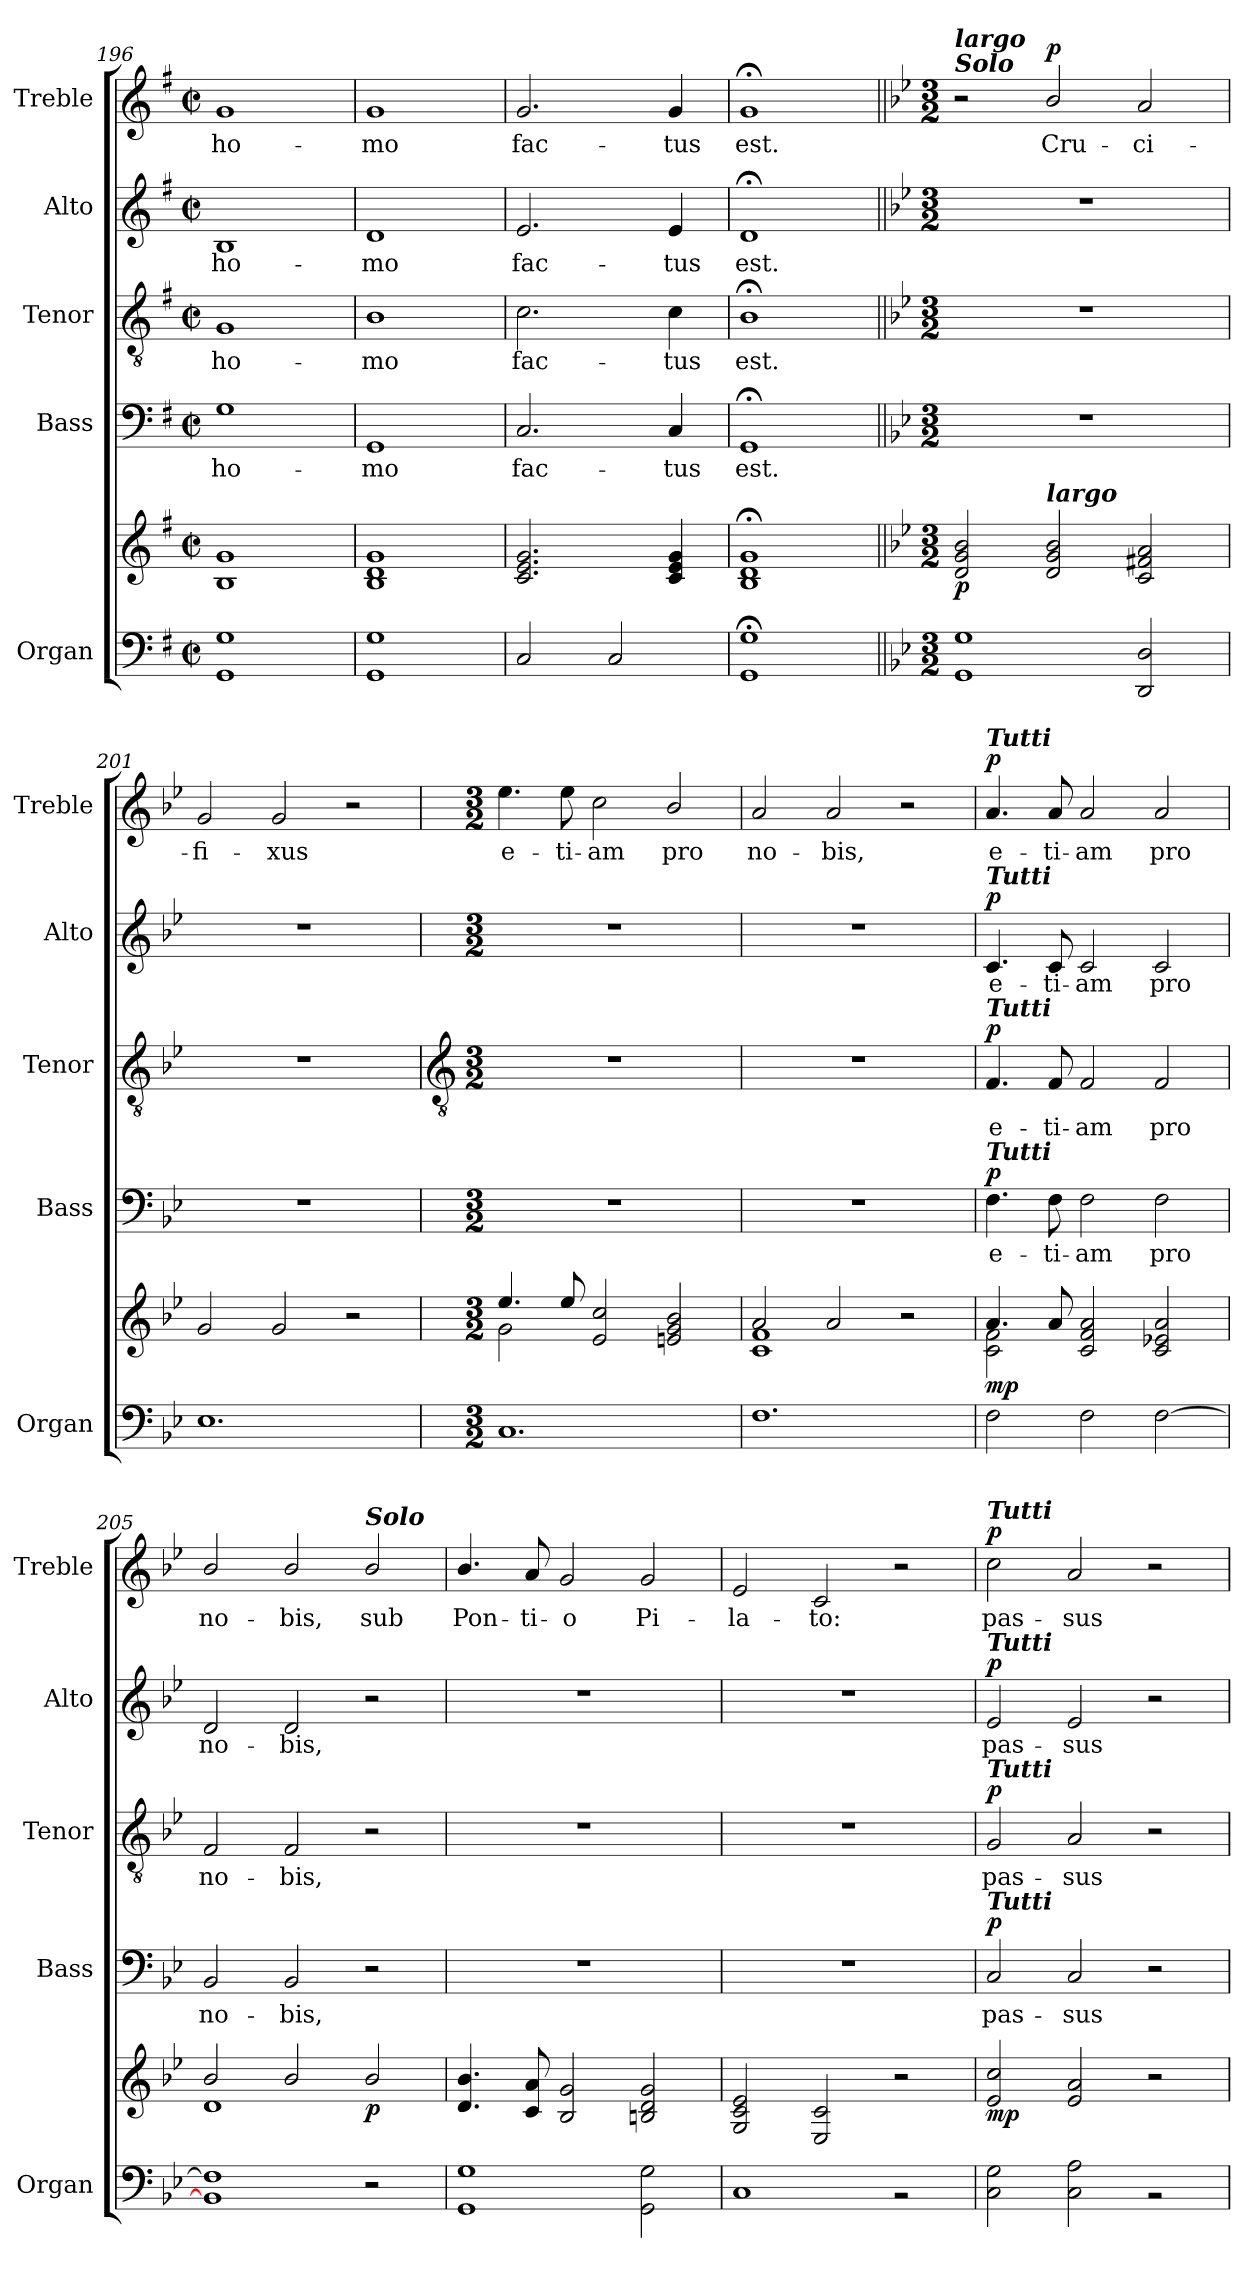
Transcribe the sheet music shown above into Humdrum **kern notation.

**kern	**kern	**dynam	**kern	**text	**dynam	**kern	**text	**dynam	**kern	**text	**dynam	**kern	**text	**dynam
*part5	*part5	*part5	*part4	*part4	*part4	*part3	*part3	*part3	*part2	*part2	*part2	*part1	*part1	*part1
*staff6	*staff5	*staff5/6	*staff4	*staff4	*staff4	*staff3	*staff3	*staff3	*staff2	*staff2	*staff2	*staff1	*staff1	*staff1
*I"Organ	*	*	*I"Bass	*	*	*I"Tenor	*	*	*I"Alto	*	*	*I"Treble	*	*
*I'Organ	*	*	*I'Bass	*	*	*I'Tenor	*	*	*I'Alto	*	*	*I'Treble	*	*
*clefF4	*clefG2	*	*clefF4	*	*	*clefGv2	*	*	*clefG2	*	*	*clefG2	*	*
*k[f#]	*k[f#]	*	*k[f#]	*	*	*k[f#]	*	*	*k[f#]	*	*	*k[f#]	*	*
*G:	*G:	*	*G:	*	*	*G:	*	*	*G:	*	*	*G:	*	*
*M2/2	*M2/2	*	*M2/2	*	*	*M2/2	*	*	*M2/2	*	*	*M2/2	*	*
*met(c|)	*met(c|)	*	*met(c|)	*	*	*met(c|)	*	*	*met(c|)	*	*	*met(c|)	*	*
=196	=196	=196	=196	=196	=196	=196	=196	=196	=196	=196	=196	=196	=196	=196
!	!	!	!	!LO:LY:b	!	!	!LO:LY:b	!	!	!LO:LY:b	!	!	!LO:LY:b	!
1GG 1G	1B 1g	.	1G	ho-	.	1G	ho-	.	1B	ho-	.	1g	ho-	.
=197	=197	=197	=197	=197	=197	=197	=197	=197	=197	=197	=197	=197	=197	=197
!	!	!	!	!LO:LY:b	!	!	!LO:LY:b	!	!	!LO:LY:b	!	!	!LO:LY:b	!
1GG 1G	1B 1d 1g	.	1GG	-mo	.	1B	-mo	.	1d	-mo	.	1g	-mo	.
=198	=198	=198	=198	=198	=198	=198	=198	=198	=198	=198	=198	=198	=198	=198
!	!	!	!	!LO:LY:b	!	!	!LO:LY:b	!	!	!LO:LY:b	!	!	!LO:LY:b	!
2C	2.c 2.e 2.g	.	2.C	fac-	.	2.c	fac-	.	2.e	fac-	.	2.g	fac-	.
2C	.	.	.	.	.	.	.	.	.	.	.	.	.	.
!	!	!	!	!LO:LY:b	!	!	!LO:LY:b	!	!	!LO:LY:b	!	!	!LO:LY:b	!
.	4c 4e 4g	.	4C	-tus	.	4c	-tus	.	4e	-tus	.	4g	-tus	.
=199	=199	=199	=199	=199	=199	=199	=199	=199	=199	=199	=199	=199	=199	=199
!	!	!	!	!LO:LY:b	!	!	!LO:LY:b	!	!	!LO:LY:b	!	!	!LO:LY:b	!
1GG; 1G;	1B;< 1d;< 1g;<	.	1GG;<	est.	.	1B;<	est.	.	1d;<	est.	.	1g;<	est.	.
=200||	=200||	=200||	=200||	=200||	=200||	=200||	=200||	=200||	=200||	=200||	=200||	=200||	=200||	=200||
*k[b-e-]	*k[b-e-]	*	*k[b-e-]	*	*	*k[b-e-]	*	*	*k[b-e-]	*	*	*k[b-e-]	*	*
*B-:	*B-:	*	*B-:	*	*	*B-:	*	*	*B-:	*	*	*B-:	*	*
*M3/2	*M3/2	*	*M3/2	*	*	*M3/2	*	*	*M3/2	*	*	*M3/2	*	*
!	!	!	!	!	!	!	!	!	!	!	!	!LO:TX:a:Bi:t=Solo	!	!
!	!	!	!	!	!	!	!	!	!	!	!	!LO:TX:a:Bi:t=largo	!	!
!	!	!LO:DY:b	!LO:N:vis=1	!	!	!LO:N:vis=1	!	!	!LO:N:vis=1	!	!	!	!	!
1GG 1G	2d 2g 2b-	p	1.r	.	.	1.r	.	.	1.r	.	.	2r	.	.
!	!LO:TX:a:Bi:t=largo	!	!	!	!	!	!	!	!	!	!	!	!	!
!	!	!	!	!	!	!	!	!	!	!	!	!	!LO:LY:b	!LO:DY:b
.	2d/ 2g/ 2b-/	.	.	.	.	.	.	.	.	.	.	2b-/	Cru-	p
!	!	!	!	!	!	!	!	!	!	!	!	!	!LO:LY:b	!
2DD 2D	2c 2f#X 2a	.	.	.	.	.	.	.	.	.	.	2a	-ci-	.
=201	=201	=201	=201	=201	=201	=201	=201	=201	=201	=201	=201	=201	=201	=201
!	!	!	!LO:N:vis=1	!	!	!LO:N:vis=1	!	!	!LO:N:vis=1	!	!	!	!LO:LY:b	!
1.E-	2g	.	1.r	.	.	1.r	.	.	1.r	.	.	2g	-fi-	.
!	!	!	!	!	!	!	!	!	!	!	!	!	!LO:LY:b	!
.	2g	.	.	.	.	.	.	.	.	.	.	2g	-xus	.
.	2r	.	.	.	.	.	.	.	.	.	.	2r	.	.
!!LO:LB:g=z
=202	=202	=202	=202	=202	=202	=202	=202	=202	=202	=202	=202	=202	=202	=202
*	*	*	*	*	*	*clefGv2	*	*	*	*	*	*	*	*
*M3/2	*M3/2	*	*M3/2	*	*	*M3/2	*	*	*M3/2	*	*	*M3/2	*	*
*^	*^	*	*	*	*	*	*	*	*	*	*	*	*	*
!	!	!	!	!	!LO:N:vis=1	!	!	!LO:N:vis=1	!	!	!LO:N:vis=1	!	!	!	!LO:LY:b	!
2ryy	1.C	4.ee-/	2g\	.	1.r	.	.	1.r	.	.	1.r	.	.	4.ee-	e-	.
!	!	!	!	!	!	!	!	!	!	!	!	!	!	!	!LO:LY:b	!
.	.	8ee-/	.	.	.	.	.	.	.	.	.	.	.	8ee-	-ti-	.
!	!	!	!	!	!	!	!	!	!	!	!	!	!	!	!LO:LY:b	!
2ryy	.	2e- 2cc	1ryy	.	.	.	.	.	.	.	.	.	.	2cc	-am	.
!	!	!	!	!	!	!	!	!	!	!	!	!	!	!	!LO:LY:b	!
2ryy	.	2en/ 2g/ 2b-/	.	.	.	.	.	.	.	.	.	.	.	2b-/	pro	.
=203	=203	=203	=203	=203	=203	=203	=203	=203	=203	=203	=203	=203	=203	=203	=203	=203
!	!	!	!	!	!LO:N:vis=1	!	!	!LO:N:vis=1	!	!	!LO:N:vis=1	!	!	!	!LO:LY:b	!
1ryy	1.F	2a	1c\ 1f\	.	1.r	.	.	1.r	.	.	1.r	.	.	2a	no-	.
!	!	!	!	!	!	!	!	!	!	!	!	!	!	!	!LO:LY:b	!
.	.	2a	.	.	.	.	.	.	.	.	.	.	.	2a	-bis,	.
2ryy	.	2r	2ryy	.	.	.	.	.	.	.	.	.	.	2r	.	.
=204	=204	=204	=204	=204	=204	=204	=204	=204	=204	=204	=204	=204	=204	=204	=204	=204
!	!	!	!	!	!	!	!	!	!	!	!	!	!	!LO:TX:a:Bi:t=Tutti	!	!
!	!	!	!	!	!	!	!	!	!	!	!LO:TX:a:Bi:t=Tutti	!	!	!	!	!
!	!	!	!	!	!	!	!	!LO:TX:a:Bi:t=Tutti	!	!	!	!	!	!	!	!
!	!	!	!	!	!LO:TX:a:Bi:t=Tutti	!	!	!	!	!	!	!	!	!	!	!
!	!	!	!	!LO:DY:b	!	!LO:LY:b	!LO:DY:b	!	!LO:LY:b	!LO:DY:b	!	!LO:LY:b	!LO:DY:b	!	!LO:LY:b	!LO:DY:b
2ryy	2F	4.a	2c\ 2f\	mp	4.F	e-	p	4.F	e-	p	4.c	e-	p	4.a	e-	p
!	!	!	!	!	!	!LO:LY:b	!	!	!LO:LY:b	!	!	!LO:LY:b	!	!	!LO:LY:b	!
.	.	8a	.	.	8F	-ti-	.	8F	-ti-	.	8c	-ti-	.	8a	-ti-	.
!	!	!	!	!	!	!LO:LY:b	!	!	!LO:LY:b	!	!	!LO:LY:b	!	!	!LO:LY:b	!
2ryy	2F	2c 2f 2a	1ryy	.	2F	-am	.	2F	-am	.	2c	-am	.	2a	-am	.
!	!	!	!	!	!	!LO:LY:b	!	!	!LO:LY:b	!	!	!LO:LY:b	!	!	!LO:LY:b	!
2ryy	[2F	2c 2e-X 2a	.	.	2F	pro	.	2F	pro	.	2c	pro	.	2a	pro	.
=205	=205	=205	=205	=205	=205	=205	=205	=205	=205	=205	=205	=205	=205	=205	=205	=205
!	!	!	!	!	!	!LO:LY:b	!	!	!LO:LY:b	!	!	!LO:LY:b	!	!	!LO:LY:b	!
1ryy	1BB-] 1F]	2b-/	1d\	.	2BB-	no-	.	2F	no-	.	2d	no-	.	2b-/	no-	.
!	!	!	!	!	!	!LO:LY:b	!	!	!LO:LY:b	!	!	!LO:LY:b	!	!	!LO:LY:b	!
.	.	2b-/	.	.	2BB-	-bis,	.	2F	-bis,	.	2d	-bis,	.	2b-/	-bis,	.
!	!	!	!	!	!	!	!	!	!	!	!	!	!	!LO:TX:a:Bi:t=Solo	!	!
!	!	!	!	!LO:DY:b	!	!	!	!	!	!	!	!	!	!	!LO:LY:b	!
2ryy	2r	2b-/	2ryy	p	2r	.	.	2r	.	.	2r	.	.	2b-/	sub	.
=206	=206	=206	=206	=206	=206	=206	=206	=206	=206	=206	=206	=206	=206	=206	=206	=206
!LO:N:vis=1	!	!	!	!	!LO:N:vis=1	!	!	!LO:N:vis=1	!	!	!LO:N:vis=1	!	!	!	!LO:LY:b	!
*	*	*v	*v	*	*	*	*	*	*	*	*	*	*	*	*	*
1.ryy	1GG 1G	4.d/ 4.b-/	.	1.r	.	.	1.r	.	.	1.r	.	.	4.b-/	Pon-	.
!	!	!	!	!	!	!	!	!	!	!	!	!	!	!LO:LY:b	!
.	.	8c 8a	.	.	.	.	.	.	.	.	.	.	8a	-ti-	.
!	!	!	!	!	!	!	!	!	!	!	!	!	!	!LO:LY:b	!
.	.	2B- 2g	.	.	.	.	.	.	.	.	.	.	2g	-o	.
!	!	!	!	!	!	!	!	!	!	!	!	!	!	!LO:LY:b	!
.	2GG 2G	2Bn 2d 2g	.	.	.	.	.	.	.	.	.	.	2g	Pi-	.
=207	=207	=207	=207	=207	=207	=207	=207	=207	=207	=207	=207	=207	=207	=207	=207
!LO:N:vis=1	!	!	!	!LO:N:vis=1	!	!	!LO:N:vis=1	!	!	!LO:N:vis=1	!	!	!	!LO:LY:b	!
1.ryy	1C	2G 2c 2e-	.	1.r	.	.	1.r	.	.	1.r	.	.	2e-	-la-	.
!	!	!	!	!	!	!	!	!	!	!	!	!	!	!LO:LY:b	!
.	.	2E- 2c	.	.	.	.	.	.	.	.	.	.	2c	-to:	.
.	2r	2r	.	.	.	.	.	.	.	.	.	.	2r	.	.
=208	=208	=208	=208	=208	=208	=208	=208	=208	=208	=208	=208	=208	=208	=208	=208
!	!	!	!	!	!	!	!	!	!	!	!	!	!LO:TX:a:Bi:t=Tutti	!	!
!	!	!	!	!	!	!	!	!	!	!LO:TX:a:Bi:t=Tutti	!	!	!	!	!
!	!	!	!	!	!	!	!LO:TX:a:Bi:t=Tutti	!	!	!	!	!	!	!	!
!	!	!	!	!LO:TX:a:Bi:t=Tutti	!	!	!	!	!	!	!	!	!	!	!
!LO:N:vis=1	!	!	!LO:DY:b	!	!LO:LY:b	!LO:DY:b	!	!LO:LY:b	!LO:DY:b	!	!LO:LY:b	!LO:DY:b	!	!LO:LY:b	!LO:DY:b
1.ryy	2C 2G	2e- 2cc	mp	2C	pas-	p	2G	pas-	p	2e-	pas-	p	2cc	pas-	p
!	!	!	!	!	!LO:LY:b	!	!	!LO:LY:b	!	!	!LO:LY:b	!	!	!LO:LY:b	!
.	2C 2A	2e- 2a	.	2C	-sus	.	2A	-sus	.	2e-	-sus	.	2a	-sus	.
.	2r	2r	.	2r	.	.	2r	.	.	2r	.	.	2r	.	.
*v	*v	*	*	*	*	*	*	*	*	*	*	*	*	*	*
=	=	=	=	=	=	=	=	=	=	=	=	=	=	=
*-	*-	*-	*-	*-	*-	*-	*-	*-	*-	*-	*-	*-	*-	*-
